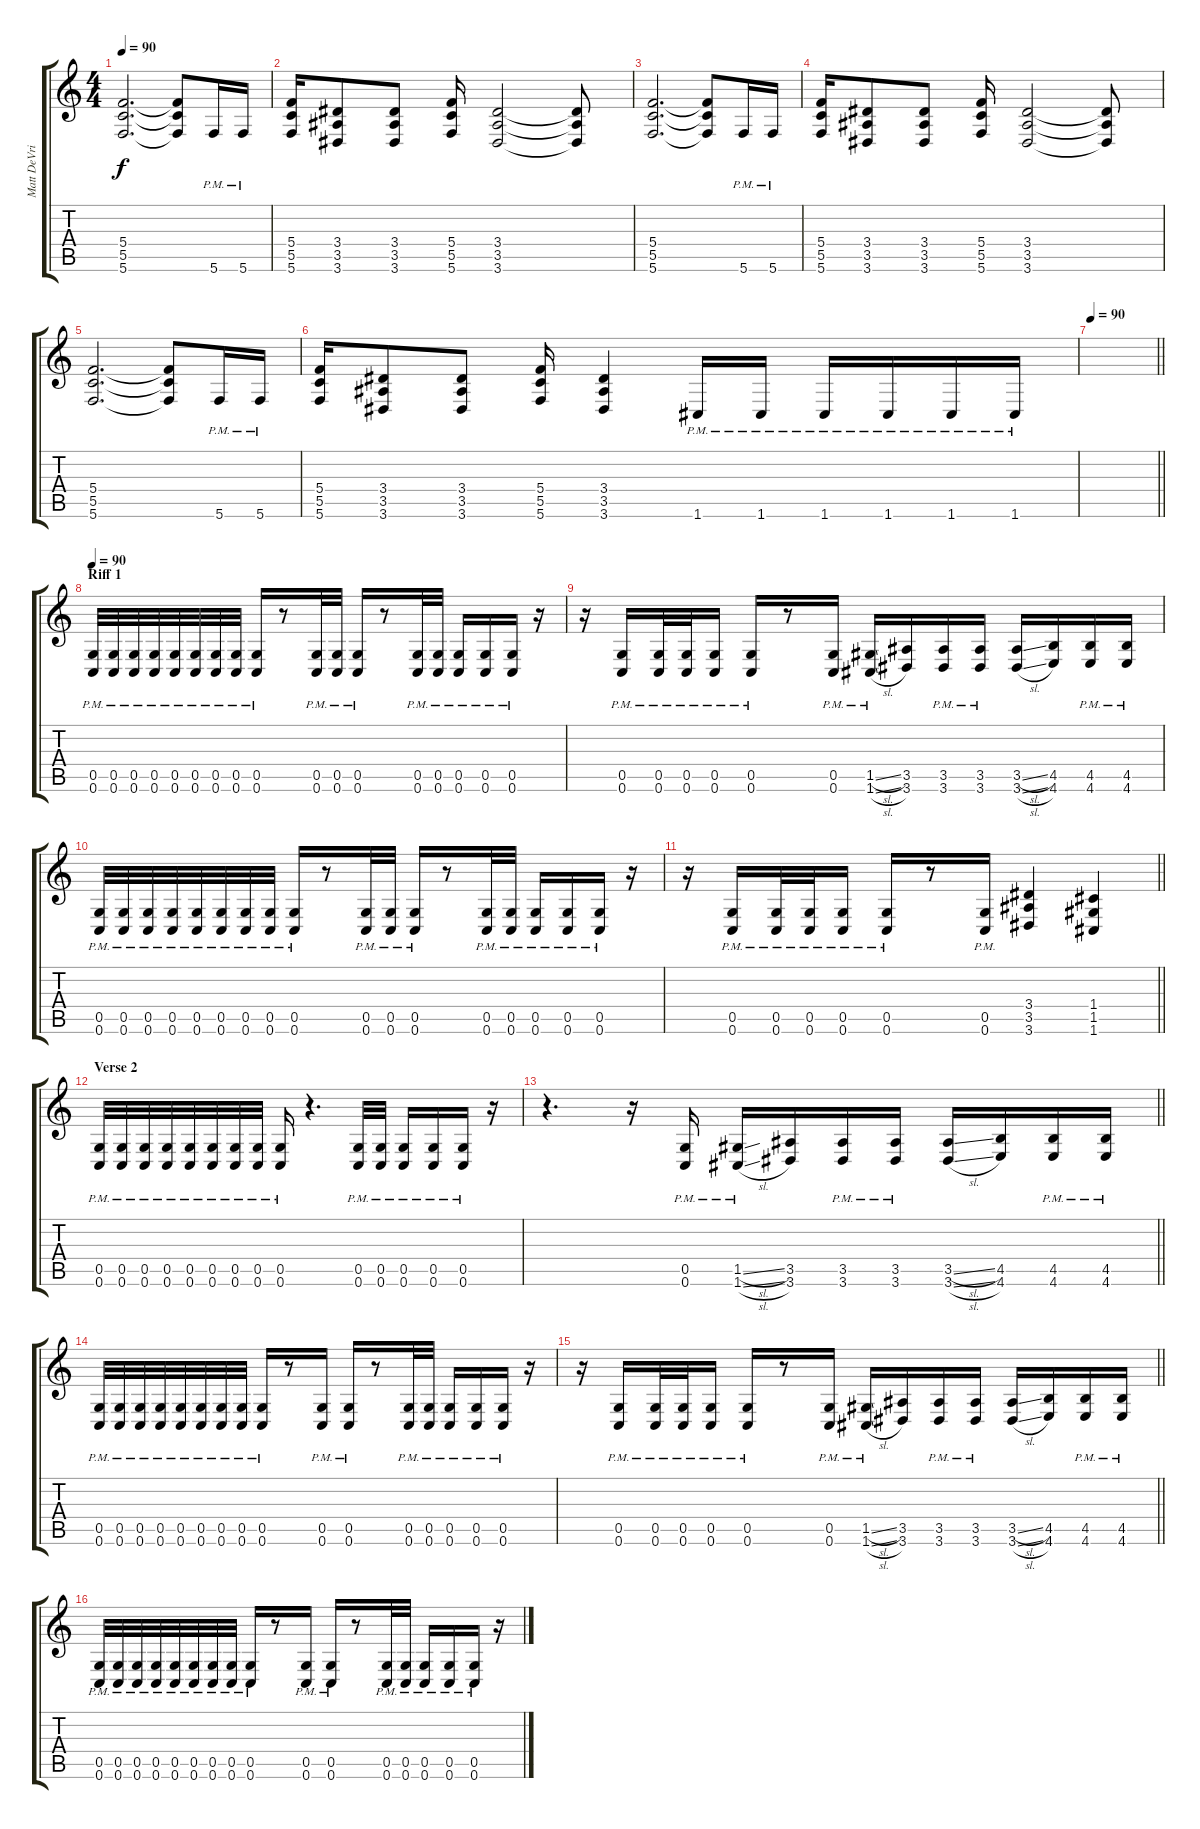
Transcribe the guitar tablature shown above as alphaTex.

\track ("Matt DeVries" "Matt DeVri") {instrument distortionguitar}
\staff {score tabs}
\tuning (D4 A3 F3 C3 G2 C2) {hide}
\ts (4 4)
\tempo 90
\clef g2
\ks c
(5.4 5.5 5.6).2{d dy f} (5.4{t} 5.5{t} 5.6{t}).8 5.6{pm}.16 5.6{pm}.16 |
(5.4 5.5 5.6).16 (3.4 3.5 3.6).8 (3.4 3.5 3.6).8 (5.4 5.5 5.6).16 (3.4 3.5 3.6).2 (3.4{t} 3.5{t} 3.6{t}).8 |
(5.4 5.5 5.6).2{d} (5.4{t} 5.5{t} 5.6{t}).8 5.6{pm}.16 5.6{pm}.16 |
(5.4 5.5 5.6).16 (3.4 3.5 3.6).8 (3.4 3.5 3.6).8 (5.4 5.5 5.6).16 (3.4 3.5 3.6).2 (3.4{t} 3.5{t} 3.6{t}).8 |
(5.4 5.5 5.6).2{d} (5.4{t} 5.5{t} 5.6{t}).8 5.6{pm}.16 5.6{pm}.16 |
(5.4 5.5 5.6).16 (3.4 3.5 3.6).8 (3.4 3.5 3.6).8 (5.4 5.5 5.6).16 (3.4 3.5 3.6).4 1.6{pm}.16 1.6{pm}.16 1.6{pm}.16 1.6{pm}.16 1.6{pm}.16 1.6{pm}.16 |
\tempo 90
\barLineRight lightlight
|
\section ("" "Riff 1")
\tempo 90
(0.5{pm} 0.6{pm}).32 (0.5{pm} 0.6{pm}).32 (0.5{pm} 0.6{pm}).32 (0.5{pm} 0.6{pm}).32 (0.5{pm} 0.6{pm}).32 (0.5{pm} 0.6{pm}).32 (0.5{pm} 0.6{pm}).32 (0.5{pm} 0.6{pm}).32 (0.5{pm} 0.6{pm}).16 r.8 (0.5{pm} 0.6{pm}).32 (0.5{pm} 0.6{pm}).32 (0.5{pm} 0.6{pm}).16 r.8{volume 12} (0.5{pm} 0.6{pm}).32 (0.5{pm} 0.6{pm}).32 (0.5{pm} 0.6{pm}).16 (0.5{pm} 0.6{pm}).16 (0.5{pm} 0.6{pm}).16 r.16 |
r.16 (0.5{pm} 0.6{pm}).16 (0.5{pm} 0.6{pm}).32 (0.5{pm} 0.6{pm}).32 (0.5{pm} 0.6{pm}).16 (0.5{pm} 0.6{pm}).16 r.8 (0.5{pm} 0.6{pm}).16 (1.5{sl pm} 1.6{sl}).16 (3.5 3.6).16 (3.5{pm} 3.6{pm}).16 (3.5{pm} 3.6{pm}).16 (3.5{sl} 3.6{sl}).16 (4.5 4.6).16 (4.5{pm} 4.6{pm}).16 (4.5{pm} 4.6{pm}).16 |
(0.5{pm} 0.6{pm}).32 (0.5{pm} 0.6{pm}).32 (0.5{pm} 0.6{pm}).32 (0.5{pm} 0.6{pm}).32 (0.5{pm} 0.6{pm}).32 (0.5{pm} 0.6{pm}).32 (0.5{pm} 0.6{pm}).32 (0.5{pm} 0.6{pm}).32 (0.5{pm} 0.6{pm}).16 r.8 (0.5{pm} 0.6{pm}).32 (0.5{pm} 0.6{pm}).32 (0.5{pm} 0.6{pm}).16 r.8 (0.5{pm} 0.6{pm}).32 (0.5{pm} 0.6{pm}).32 (0.5{pm} 0.6{pm}).16 (0.5{pm} 0.6{pm}).16 (0.5{pm} 0.6{pm}).16 r.16 |
\barLineRight lightlight
r.16 (0.5{pm} 0.6{pm}).16 (0.5{pm} 0.6{pm}).32 (0.5{pm} 0.6{pm}).32 (0.5{pm} 0.6{pm}).16 (0.5{pm} 0.6{pm}).16 r.8 (0.5{pm} 0.6{pm}).16 (3.4 3.5 3.6).4 (1.4 1.5 1.6).4 |
\section ("" "Verse 2")
(0.5{pm} 0.6{pm}).32 (0.5{pm} 0.6{pm}).32 (0.5{pm} 0.6{pm}).32 (0.5{pm} 0.6{pm}).32 (0.5{pm} 0.6{pm}).32 (0.5{pm} 0.6{pm}).32 (0.5{pm} 0.6{pm}).32 (0.5{pm} 0.6{pm}).32 (0.5{pm} 0.6{pm}).16 r.4{d} (0.5{pm} 0.6{pm}).32 (0.5{pm} 0.6{pm}).32 (0.5{pm} 0.6{pm}).16 (0.5{pm} 0.6{pm}).16 (0.5{pm} 0.6{pm}).16 r.16 |
\barLineRight lightlight
r.4{d} r.16 (0.5{pm} 0.6{pm}).16 (1.5{sl pm} 1.6{sl}).16 (3.5 3.6).16 (3.5{pm} 3.6{pm}).16 (3.5{pm} 3.6{pm}).16 (3.5{sl} 3.6{sl}).16 (4.5 4.6).16 (4.5{pm} 4.6{pm}).16 (4.5{pm} 4.6{pm}).16 |
(0.5{pm} 0.6{pm}).32 (0.5{pm} 0.6{pm}).32 (0.5{pm} 0.6{pm}).32 (0.5{pm} 0.6{pm}).32 (0.5{pm} 0.6{pm}).32 (0.5{pm} 0.6{pm}).32 (0.5{pm} 0.6{pm}).32 (0.5{pm} 0.6{pm}).32 (0.5{pm} 0.6{pm}).16 r.8 (0.5{pm} 0.6{pm}).16 (0.5{pm} 0.6{pm}).16 r.8 (0.5{pm} 0.6{pm}).32 (0.5{pm} 0.6{pm}).32 (0.5{pm} 0.6{pm}).16 (0.5{pm} 0.6{pm}).16 (0.5{pm} 0.6{pm}).16 r.16 |
\barLineRight lightlight
r.16 (0.5{pm} 0.6{pm}).16 (0.5{pm} 0.6{pm}).32 (0.5{pm} 0.6{pm}).32 (0.5{pm} 0.6{pm}).16 (0.5{pm} 0.6{pm}).16 r.8 (0.5{pm} 0.6{pm}).16 (1.5{sl pm} 1.6{sl}).16 (3.5 3.6).16 (3.5{pm} 3.6{pm}).16 (3.5{pm} 3.6{pm}).16 (3.5{sl} 3.6{sl}).16 (4.5 4.6).16 (4.5{pm} 4.6{pm}).16 (4.5{pm} 4.6{pm}).16 |
(0.5{pm} 0.6{pm}).32 (0.5{pm} 0.6{pm}).32 (0.5{pm} 0.6{pm}).32 (0.5{pm} 0.6{pm}).32 (0.5{pm} 0.6{pm}).32 (0.5{pm} 0.6{pm}).32 (0.5{pm} 0.6{pm}).32 (0.5{pm} 0.6{pm}).32 (0.5{pm} 0.6{pm}).16 r.8 (0.5{pm} 0.6{pm}).16 (0.5{pm} 0.6{pm}).16 r.8 (0.5{pm} 0.6{pm}).32 (0.5{pm} 0.6{pm}).32 (0.5{pm} 0.6{pm}).16 (0.5{pm} 0.6{pm}).16 (0.5{pm} 0.6{pm}).16 r.16
